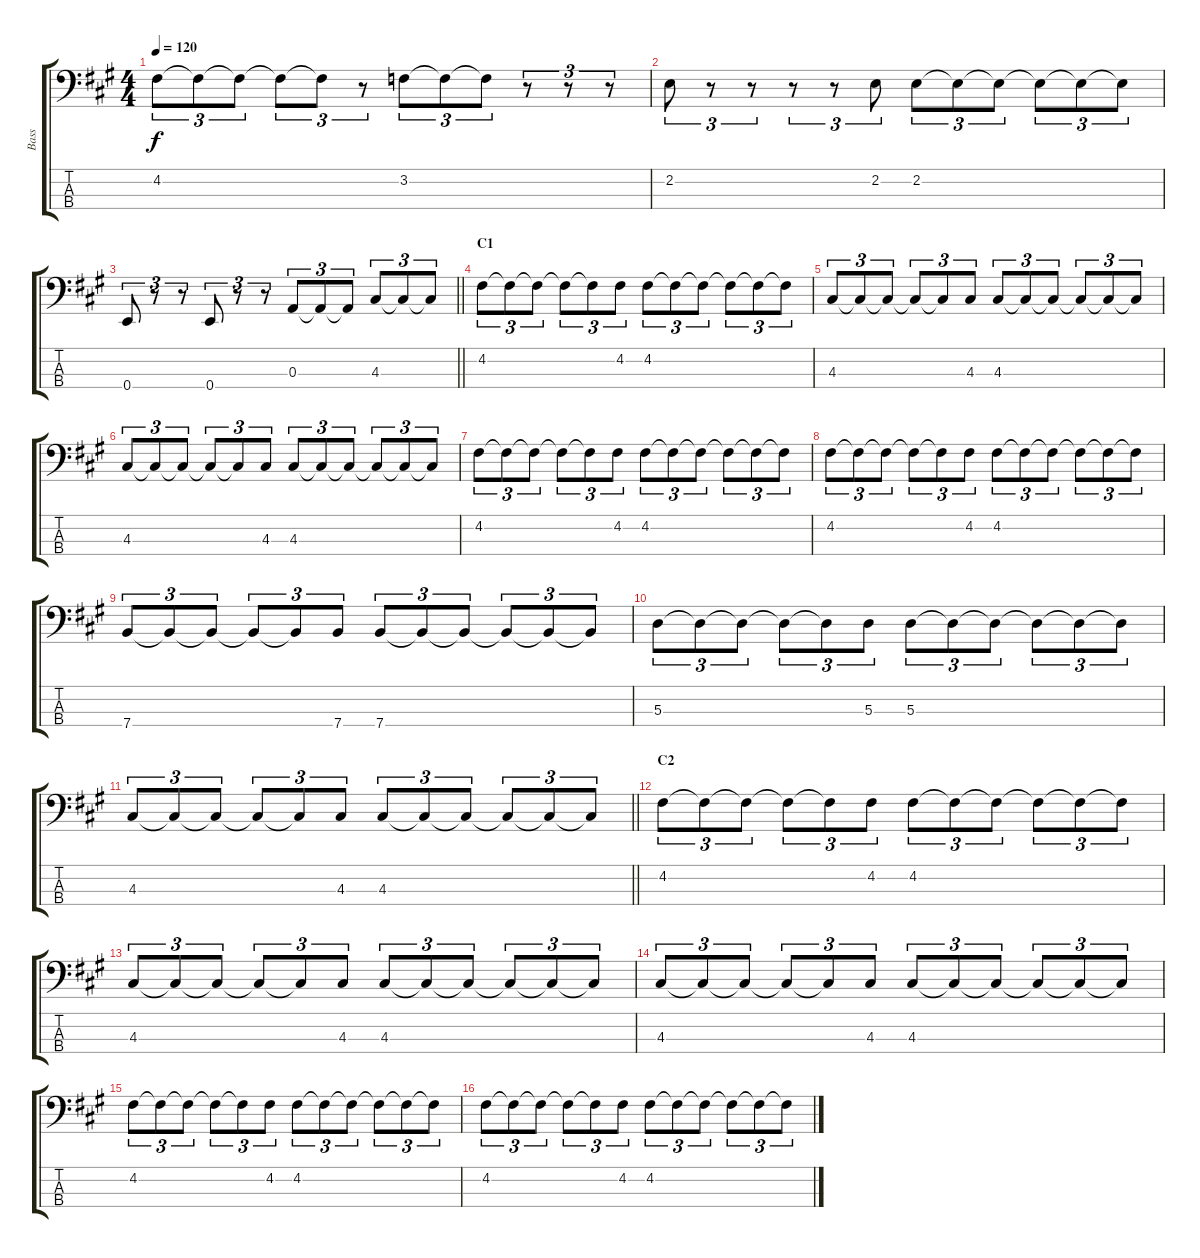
\track ("Bass" "Bass") {instrument electricbassfinger}
\staff {score tabs}
\tuning (G2 D2 A1 E1) {hide}
\ts (4 4)
\tempo 120
\clef f4
\ks a
4.2.8{tu (3 2) dy f} 4.2{t}.8{tu (3 2)} 4.2{t}.8{tu (3 2)} 4.2{t}.8{tu (3 2)} 4.2{t}.8{tu (3 2)} r.8{tu (3 2)} 3.2.8{tu (3 2)} 3.2{t}.8{tu (3 2)} 3.2{t}.8{tu (3 2)} r.8{tu (3 2)} r.8{tu (3 2)} r.8{tu (3 2)} |
2.2.8{tu (3 2)} r.8{tu (3 2)} r.8{tu (3 2)} r.8{tu (3 2)} r.8{tu (3 2)} 2.2.8{tu (3 2)} 2.2.8{tu (3 2)} 2.2{t}.8{tu (3 2)} 2.2{t}.8{tu (3 2)} 2.2{t}.8{tu (3 2)} 2.2{t}.8{tu (3 2)} 2.2{t}.8{tu (3 2)} |
\barLineRight lightlight
0.4.8{tu (3 2)} r.8{tu (3 2)} r.8{tu (3 2)} 0.4.8{tu (3 2)} r.8{tu (3 2)} r.8{tu (3 2)} 0.3.8{tu (3 2)} 0.3{t}.8{tu (3 2)} 0.3{t}.8{tu (3 2)} 4.3.8{tu (3 2)} 4.3{t}.8{tu (3 2)} 4.3{t}.8{tu (3 2)} |
\section ("" "C1")
4.2.8{tu (3 2)} 4.2{t}.8{tu (3 2)} 4.2{t}.8{tu (3 2)} 4.2{t}.8{tu (3 2)} 4.2{t}.8{tu (3 2)} 4.2.8{tu (3 2)} 4.2.8{tu (3 2)} 4.2{t}.8{tu (3 2)} 4.2{t}.8{tu (3 2)} 4.2{t}.8{tu (3 2)} 4.2{t}.8{tu (3 2)} 4.2{t}.8{tu (3 2)} |
4.3.8{tu (3 2)} 4.3{t}.8{tu (3 2)} 4.3{t}.8{tu (3 2)} 4.3{t}.8{tu (3 2)} 4.3{t}.8{tu (3 2)} 4.3.8{tu (3 2)} 4.3.8{tu (3 2)} 4.3{t}.8{tu (3 2)} 4.3{t}.8{tu (3 2)} 4.3{t}.8{tu (3 2)} 4.3{t}.8{tu (3 2)} 4.3{t}.8{tu (3 2)} |
4.3.8{tu (3 2)} 4.3{t}.8{tu (3 2)} 4.3{t}.8{tu (3 2)} 4.3{t}.8{tu (3 2)} 4.3{t}.8{tu (3 2)} 4.3.8{tu (3 2)} 4.3.8{tu (3 2)} 4.3{t}.8{tu (3 2)} 4.3{t}.8{tu (3 2)} 4.3{t}.8{tu (3 2)} 4.3{t}.8{tu (3 2)} 4.3{t}.8{tu (3 2)} |
4.2.8{tu (3 2)} 4.2{t}.8{tu (3 2)} 4.2{t}.8{tu (3 2)} 4.2{t}.8{tu (3 2)} 4.2{t}.8{tu (3 2)} 4.2.8{tu (3 2)} 4.2.8{tu (3 2)} 4.2{t}.8{tu (3 2)} 4.2{t}.8{tu (3 2)} 4.2{t}.8{tu (3 2)} 4.2{t}.8{tu (3 2)} 4.2{t}.8{tu (3 2)} |
4.2.8{tu (3 2)} 4.2{t}.8{tu (3 2)} 4.2{t}.8{tu (3 2)} 4.2{t}.8{tu (3 2)} 4.2{t}.8{tu (3 2)} 4.2.8{tu (3 2)} 4.2.8{tu (3 2)} 4.2{t}.8{tu (3 2)} 4.2{t}.8{tu (3 2)} 4.2{t}.8{tu (3 2)} 4.2{t}.8{tu (3 2)} 4.2{t}.8{tu (3 2)} |
7.4.8{tu (3 2)} 7.4{t}.8{tu (3 2)} 7.4{t}.8{tu (3 2)} 7.4{t}.8{tu (3 2)} 7.4{t}.8{tu (3 2)} 7.4.8{tu (3 2)} 7.4.8{tu (3 2)} 7.4{t}.8{tu (3 2)} 7.4{t}.8{tu (3 2)} 7.4{t}.8{tu (3 2)} 7.4{t}.8{tu (3 2)} 7.4{t}.8{tu (3 2)} |
5.3.8{tu (3 2)} 5.3{t}.8{tu (3 2)} 5.3{t}.8{tu (3 2)} 5.3{t}.8{tu (3 2)} 5.3{t}.8{tu (3 2)} 5.3.8{tu (3 2)} 5.3.8{tu (3 2)} 5.3{t}.8{tu (3 2)} 5.3{t}.8{tu (3 2)} 5.3{t}.8{tu (3 2)} 5.3{t}.8{tu (3 2)} 5.3{t}.8{tu (3 2)} |
\barLineRight lightlight
4.3.8{tu (3 2)} 4.3{t}.8{tu (3 2)} 4.3{t}.8{tu (3 2)} 4.3{t}.8{tu (3 2)} 4.3{t}.8{tu (3 2)} 4.3.8{tu (3 2)} 4.3.8{tu (3 2)} 4.3{t}.8{tu (3 2)} 4.3{t}.8{tu (3 2)} 4.3{t}.8{tu (3 2)} 4.3{t}.8{tu (3 2)} 4.3{t}.8{tu (3 2)} |
\section ("" "C2")
4.2.8{tu (3 2)} 4.2{t}.8{tu (3 2)} 4.2{t}.8{tu (3 2)} 4.2{t}.8{tu (3 2)} 4.2{t}.8{tu (3 2)} 4.2.8{tu (3 2)} 4.2.8{tu (3 2)} 4.2{t}.8{tu (3 2)} 4.2{t}.8{tu (3 2)} 4.2{t}.8{tu (3 2)} 4.2{t}.8{tu (3 2)} 4.2{t}.8{tu (3 2)} |
4.3.8{tu (3 2)} 4.3{t}.8{tu (3 2)} 4.3{t}.8{tu (3 2)} 4.3{t}.8{tu (3 2)} 4.3{t}.8{tu (3 2)} 4.3.8{tu (3 2)} 4.3.8{tu (3 2)} 4.3{t}.8{tu (3 2)} 4.3{t}.8{tu (3 2)} 4.3{t}.8{tu (3 2)} 4.3{t}.8{tu (3 2)} 4.3{t}.8{tu (3 2)} |
4.3.8{tu (3 2)} 4.3{t}.8{tu (3 2)} 4.3{t}.8{tu (3 2)} 4.3{t}.8{tu (3 2)} 4.3{t}.8{tu (3 2)} 4.3.8{tu (3 2)} 4.3.8{tu (3 2)} 4.3{t}.8{tu (3 2)} 4.3{t}.8{tu (3 2)} 4.3{t}.8{tu (3 2)} 4.3{t}.8{tu (3 2)} 4.3{t}.8{tu (3 2)} |
4.2.8{tu (3 2)} 4.2{t}.8{tu (3 2)} 4.2{t}.8{tu (3 2)} 4.2{t}.8{tu (3 2)} 4.2{t}.8{tu (3 2)} 4.2.8{tu (3 2)} 4.2.8{tu (3 2)} 4.2{t}.8{tu (3 2)} 4.2{t}.8{tu (3 2)} 4.2{t}.8{tu (3 2)} 4.2{t}.8{tu (3 2)} 4.2{t}.8{tu (3 2)} |
4.2.8{tu (3 2)} 4.2{t}.8{tu (3 2)} 4.2{t}.8{tu (3 2)} 4.2{t}.8{tu (3 2)} 4.2{t}.8{tu (3 2)} 4.2.8{tu (3 2)} 4.2.8{tu (3 2)} 4.2{t}.8{tu (3 2)} 4.2{t}.8{tu (3 2)} 4.2{t}.8{tu (3 2)} 4.2{t}.8{tu (3 2)} 4.2{t}.8{tu (3 2)}
